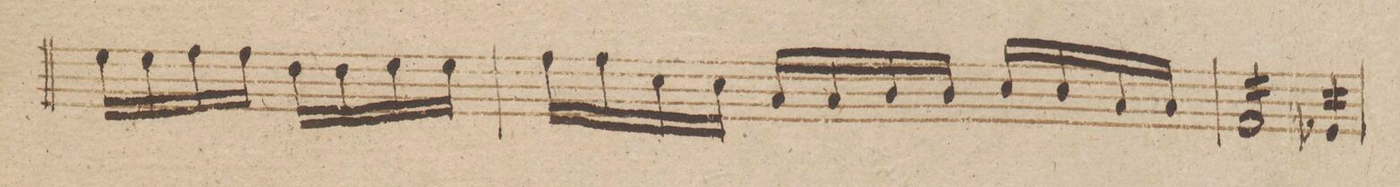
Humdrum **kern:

**kern	**dynam
*I"Violino 1mo	*
*clefG2	*
*k[b-]	*
*met(c|)	*
*M3/4	*
16ee\LL	.
16ee\	.
16ff\	.
16ff\JJ	.
16dd\LL	.
16dd\	.
16ee\	.
16ee\JJ	.
=145	=145
16ff\LL	.
16ff\	.
16cc\	.
16cc\JJ	.
16a/LL	.
16a/	.
16b-/	.
16b-/JJ	.
16cc/LL	.
16cc/	.
16a/	.
16a/JJ	.
=146	=146
*tremolo	*
16f/LL	.
16f/	.
16f/	.
16f/	.
16f/	.
16f/	.
16f/	.
16f/JJ	.
16e-X/LL	.
16e-X/	.
16e-X/	.
16e-X/JJ	.
=147	=147
*-	*-
